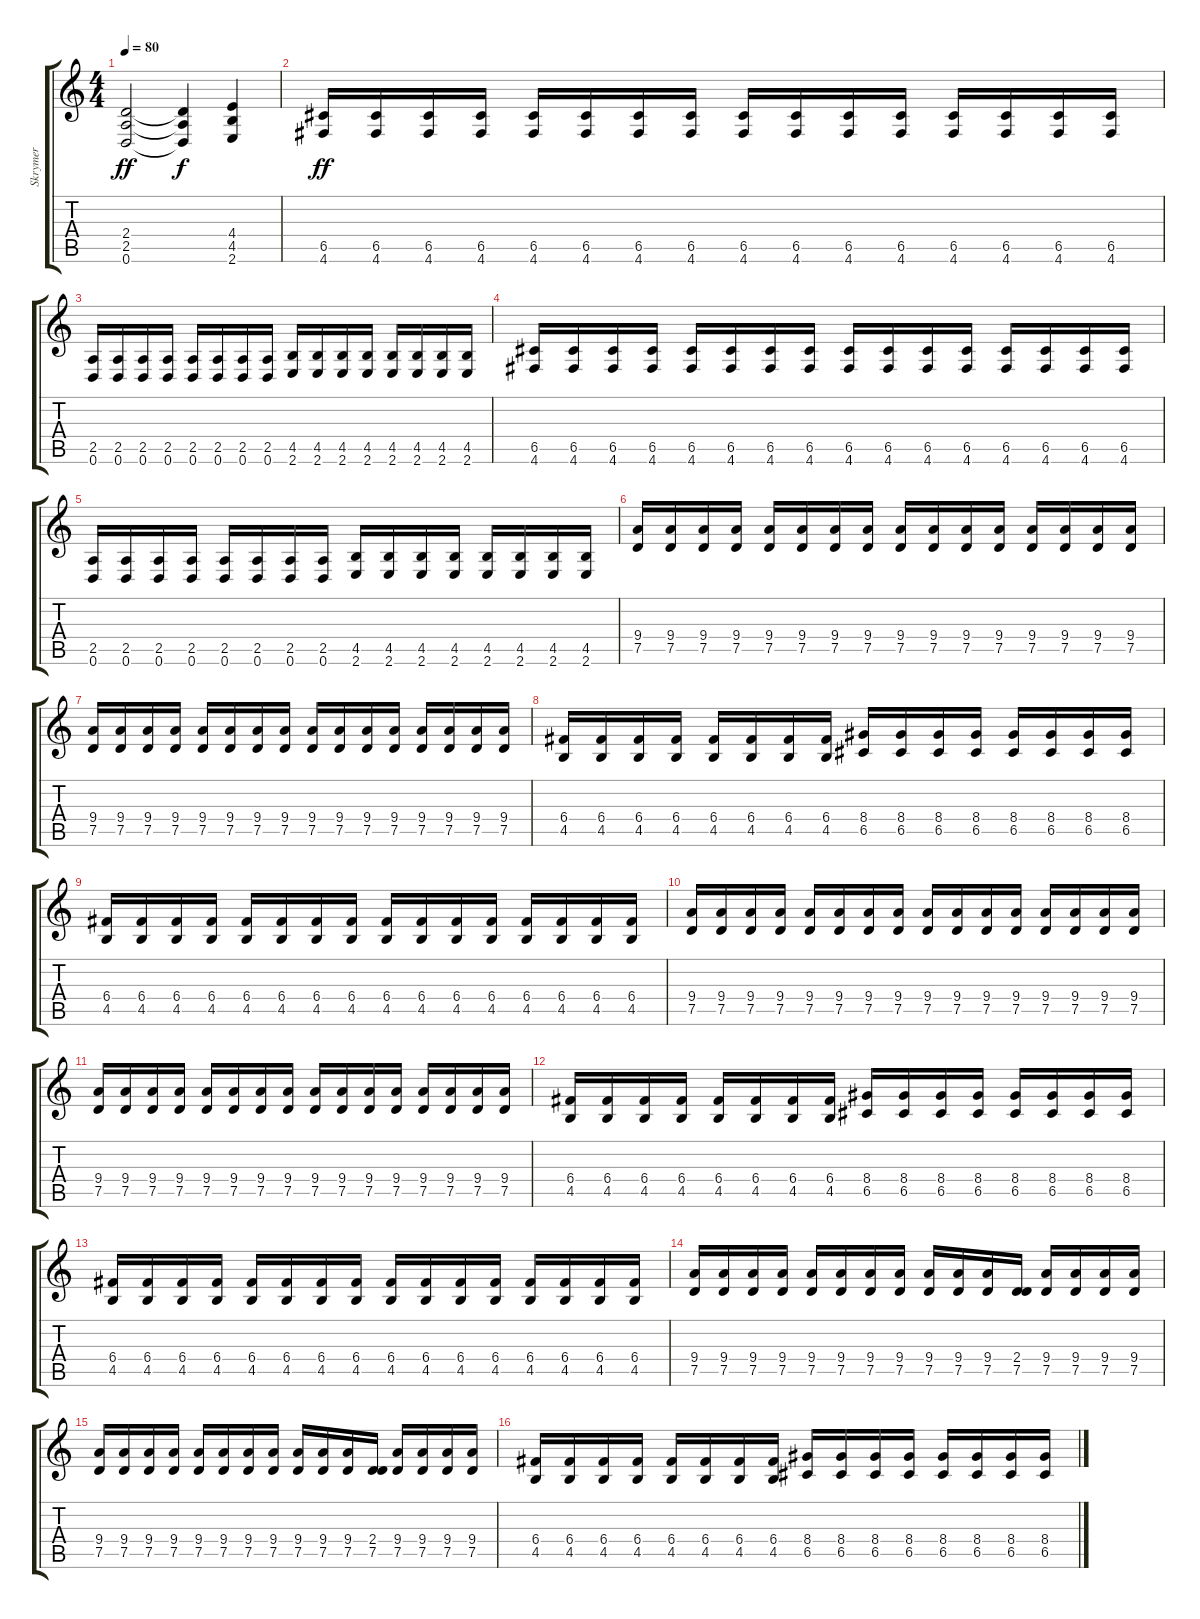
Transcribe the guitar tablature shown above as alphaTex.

\track ("Skrymer" "Skrymer") {instrument distortionguitar}
\staff {score tabs}
\tuning (D4 A3 F3 C3 G2 D2) {hide}
\ts (4 4)
\tempo 80
\clef g2
\ks c
(2.4 2.5 0.6).2{dy ff} (2.4{t} 2.5{t} 0.6{t}).4{dy f} (4.4 4.5 2.6).4 |
(6.5 4.6).16{dy ff} (6.5 4.6).16 (6.5 4.6).16 (6.5 4.6).16 (6.5 4.6).16 (6.5 4.6).16 (6.5 4.6).16 (6.5 4.6).16 (6.5 4.6).16 (6.5 4.6).16 (6.5 4.6).16 (6.5 4.6).16 (6.5 4.6).16 (6.5 4.6).16 (6.5 4.6).16 (6.5 4.6).16 |
(2.5 0.6).16 (2.5 0.6).16 (2.5 0.6).16 (2.5 0.6).16 (2.5 0.6).16 (2.5 0.6).16 (2.5 0.6).16 (2.5 0.6).16 (4.5 2.6).16 (4.5 2.6).16 (4.5 2.6).16 (4.5 2.6).16 (4.5 2.6).16 (4.5 2.6).16 (4.5 2.6).16 (4.5 2.6).16 |
(6.5 4.6).16 (6.5 4.6).16 (6.5 4.6).16 (6.5 4.6).16 (6.5 4.6).16 (6.5 4.6).16 (6.5 4.6).16 (6.5 4.6).16 (6.5 4.6).16 (6.5 4.6).16 (6.5 4.6).16 (6.5 4.6).16 (6.5 4.6).16 (6.5 4.6).16 (6.5 4.6).16 (6.5 4.6).16 |
(2.5 0.6).16 (2.5 0.6).16 (2.5 0.6).16 (2.5 0.6).16 (2.5 0.6).16 (2.5 0.6).16 (2.5 0.6).16 (2.5 0.6).16 (4.5 2.6).16 (4.5 2.6).16 (4.5 2.6).16 (4.5 2.6).16 (4.5 2.6).16 (4.5 2.6).16 (4.5 2.6).16 (4.5 2.6).16 |
(9.4 7.5).16 (9.4 7.5).16 (9.4 7.5).16 (9.4 7.5).16 (9.4 7.5).16 (9.4 7.5).16 (9.4 7.5).16 (9.4 7.5).16 (9.4 7.5).16 (9.4 7.5).16 (9.4 7.5).16 (9.4 7.5).16 (9.4 7.5).16 (9.4 7.5).16 (9.4 7.5).16 (9.4 7.5).16 |
(9.4 7.5).16 (9.4 7.5).16 (9.4 7.5).16 (9.4 7.5).16 (9.4 7.5).16 (9.4 7.5).16 (9.4 7.5).16 (9.4 7.5).16 (9.4 7.5).16 (9.4 7.5).16 (9.4 7.5).16 (9.4 7.5).16 (9.4 7.5).16 (9.4 7.5).16 (9.4 7.5).16 (9.4 7.5).16 |
(6.4 4.5).16 (6.4 4.5).16 (6.4 4.5).16 (6.4 4.5).16 (6.4 4.5).16 (6.4 4.5).16 (6.4 4.5).16 (6.4 4.5).16 (8.4 6.5).16 (8.4 6.5).16 (8.4 6.5).16 (8.4 6.5).16 (8.4 6.5).16 (8.4 6.5).16 (8.4 6.5).16 (8.4 6.5).16 |
(6.4 4.5).16 (6.4 4.5).16 (6.4 4.5).16 (6.4 4.5).16 (6.4 4.5).16 (6.4 4.5).16 (6.4 4.5).16 (6.4 4.5).16 (6.4 4.5).16 (6.4 4.5).16 (6.4 4.5).16 (6.4 4.5).16 (6.4 4.5).16 (6.4 4.5).16 (6.4 4.5).16 (6.4 4.5).16 |
(9.4 7.5).16 (9.4 7.5).16 (9.4 7.5).16 (9.4 7.5).16 (9.4 7.5).16 (9.4 7.5).16 (9.4 7.5).16 (9.4 7.5).16 (9.4 7.5).16 (9.4 7.5).16 (9.4 7.5).16 (9.4 7.5).16 (9.4 7.5).16 (9.4 7.5).16 (9.4 7.5).16 (9.4 7.5).16 |
(9.4 7.5).16 (9.4 7.5).16 (9.4 7.5).16 (9.4 7.5).16 (9.4 7.5).16 (9.4 7.5).16 (9.4 7.5).16 (9.4 7.5).16 (9.4 7.5).16 (9.4 7.5).16 (9.4 7.5).16 (9.4 7.5).16 (9.4 7.5).16 (9.4 7.5).16 (9.4 7.5).16 (9.4 7.5).16 |
(6.4 4.5).16 (6.4 4.5).16 (6.4 4.5).16 (6.4 4.5).16 (6.4 4.5).16 (6.4 4.5).16 (6.4 4.5).16 (6.4 4.5).16 (8.4 6.5).16 (8.4 6.5).16 (8.4 6.5).16 (8.4 6.5).16 (8.4 6.5).16 (8.4 6.5).16 (8.4 6.5).16 (8.4 6.5).16 |
(6.4 4.5).16 (6.4 4.5).16 (6.4 4.5).16 (6.4 4.5).16 (6.4 4.5).16 (6.4 4.5).16 (6.4 4.5).16 (6.4 4.5).16 (6.4 4.5).16 (6.4 4.5).16 (6.4 4.5).16 (6.4 4.5).16 (6.4 4.5).16 (6.4 4.5).16 (6.4 4.5).16 (6.4 4.5).16 |
(9.4 7.5).16 (9.4 7.5).16 (9.4 7.5).16 (9.4 7.5).16 (9.4 7.5).16 (9.4 7.5).16 (9.4 7.5).16 (9.4 7.5).16 (9.4 7.5).16 (9.4 7.5).16 (9.4 7.5).16 (2.4 7.5).16 (9.4 7.5).16 (9.4 7.5).16 (9.4 7.5).16 (9.4 7.5).16 |
(9.4 7.5).16 (9.4 7.5).16 (9.4 7.5).16 (9.4 7.5).16 (9.4 7.5).16 (9.4 7.5).16 (9.4 7.5).16 (9.4 7.5).16 (9.4 7.5).16 (9.4 7.5).16 (9.4 7.5).16 (2.4 7.5).16 (9.4 7.5).16 (9.4 7.5).16 (9.4 7.5).16 (9.4 7.5).16 |
(6.4 4.5).16 (6.4 4.5).16 (6.4 4.5).16 (6.4 4.5).16 (6.4 4.5).16 (6.4 4.5).16 (6.4 4.5).16 (6.4 4.5).16 (8.4 6.5).16 (8.4 6.5).16 (8.4 6.5).16 (8.4 6.5).16 (8.4 6.5).16 (8.4 6.5).16 (8.4 6.5).16 (8.4 6.5).16
